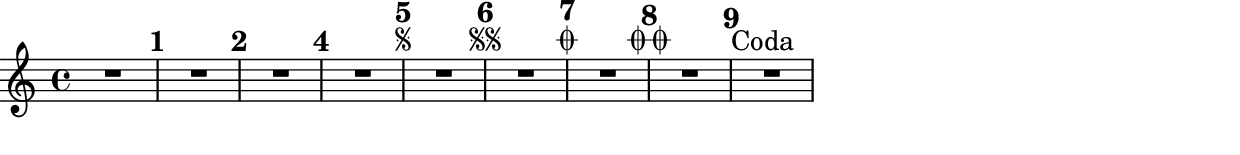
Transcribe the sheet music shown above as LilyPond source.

%% Generated by lilypond-book
%% Options: [exampleindent=10.16\mm,indent=0\mm,line-width=160\mm,paper-height=845.047\pt,paper-width=597.508\pt,papersize='(cons (* 597.508 pt) (* 845.047 pt))]
\include "lilypond-book-preamble.ly"


% ****************************************************************
% Start cut-&-pastable-section
% ****************************************************************

#(ly:set-option 'eps-box-padding 3.000000)



\paper {
  #(set-paper-size '(cons (* 597.508 pt) (* 845.047 pt)))
  indent = 0\mm
  line-width = 160\mm
  % offset the left padding, also add 1mm as lilypond creates cropped
  % images with a little space on the right
  line-width = #(- line-width (* mm  3.000000) (* mm 1))
}

\layout {
  
}




% ****************************************************************
% ly snippet:
% ****************************************************************
\sourcefilename "/lilypond-2.25.21/input/regression/mark-tracking-conflict-default-rehearsal-mark.ly"
\sourcefileline 0
\version "2.23.6"
#(ly:set-option 'warning-as-error #t)

\header {
  texidoc = "LilyPond issues warnings when @code{\\mark \\default}
conflicts with certain other simultaneous marks, and engraves only the
first.

Rehearsal marks 1, 2, and@tie{}4 should appear alone.  Rehearsal marks
5 to@tie{}9 should appear with various performance marks."
}

\layout {
  \context {
    \Score
    rehearsalMarkFormatter = #format-mark-numbers
  }
}

\parallelMusic upper,lower {
  R1 \mark \default |
  R1 \mark "A!"     |
  #(ly:expect-warning (ly:translate-cpp-warning-scheme
                       "conflict with event: `%s'") "rehearsal-mark-event")
  #(ly:expect-warning (ly:translate-cpp-warning-scheme
                       "discarding event: `%s'") "ad-hoc-mark-event")

  R1 \mark \default |
  R1 \mark \default |
  %% no warning

  R1 \mark \default |
  R1 \mark 4        |
  %% no warning

  R1 \mark \default |
  R1 \segnoMark \default |
  %% no warning

  R1 \mark \default |
  R1 \segnoMark 2 |
  %% no warning

  R1 \mark \default |
  R1 \codaMark \default |
  %% no warning

  R1 \mark \default |
  R1 \codaMark 2 |
  %% no warning

  R1 \mark \default |
  R1 \sectionLabel "Coda" |
  %% no warning

  R1 |
  R1 |
}

\new Staff <<
  \new Voice \upper
  \new Voice \lower
>>



% ****************************************************************
% end ly snippet
% ****************************************************************
